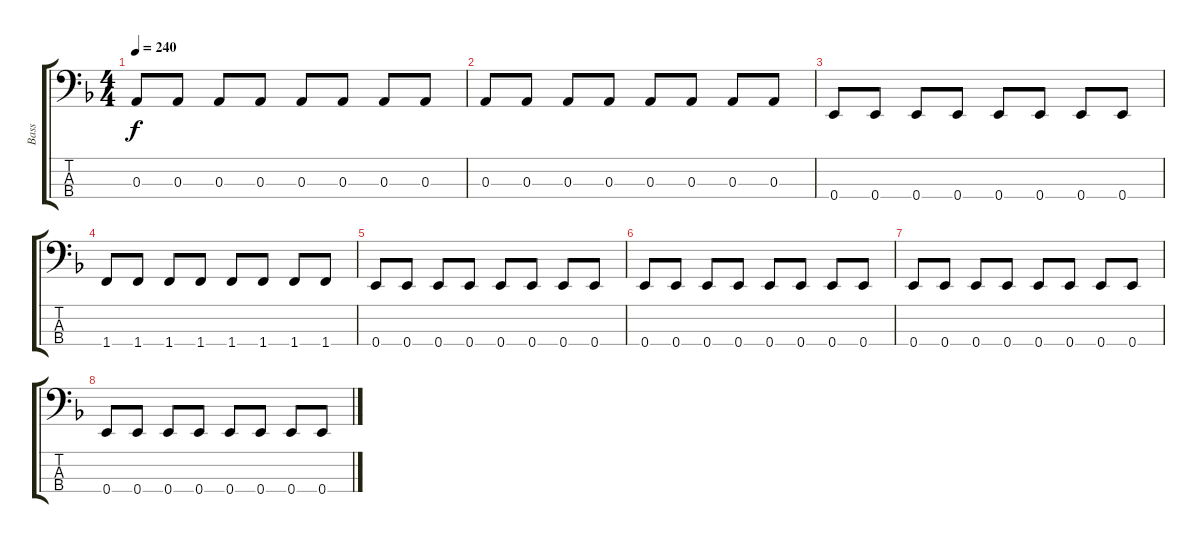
\track ("Bass" "Bass") {instrument electricbasspick}
\staff {score tabs}
\tuning (G2 D2 A1 E1) {hide}
\ts (4 4)
\tempo 240
\clef f4
\ks f
0.3.8{dy f} 0.3.8 0.3.8 0.3.8 0.3.8 0.3.8 0.3.8 0.3.8 |
0.3.8 0.3.8 0.3.8 0.3.8 0.3.8 0.3.8 0.3.8 0.3.8 |
0.4.8 0.4.8 0.4.8 0.4.8 0.4.8 0.4.8 0.4.8 0.4.8 |
1.4.8 1.4.8 1.4.8 1.4.8 1.4.8 1.4.8 1.4.8 1.4.8 |
0.4.8 0.4.8 0.4.8 0.4.8 0.4.8 0.4.8 0.4.8 0.4.8 |
0.4.8 0.4.8 0.4.8 0.4.8 0.4.8 0.4.8 0.4.8 0.4.8 |
0.4.8 0.4.8 0.4.8 0.4.8 0.4.8 0.4.8 0.4.8 0.4.8 |
0.4.8 0.4.8 0.4.8 0.4.8 0.4.8 0.4.8 0.4.8 0.4.8
